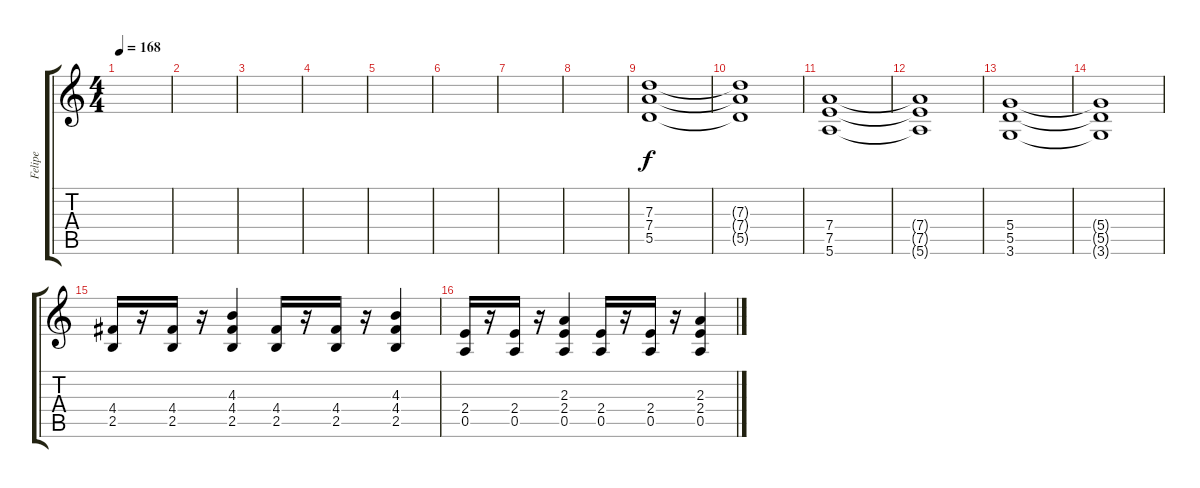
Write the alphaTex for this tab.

\track ("Felipe" "Felipe") {instrument distortionguitar}
\staff {score tabs}
\tuning (E4 B3 G3 D3 A2 E2) {hide}
\ts (4 4)
\tempo 168
\clef g2
\ks c
|
|
|
|
|
|
|
|
(7.3 7.4 5.5).1 |
(7.3{t} 7.4{t} 5.5{t}).1 |
(7.4 7.5 5.6).1 |
(7.4{t} 7.5{t} 5.6{t}).1 |
(5.4 5.5 3.6).1 |
(5.4{t} 5.5{t} 3.6{t}).1 |
(4.4 2.5).16 r.16 (4.4 2.5).16 r.16 (4.3 4.4 2.5).4 (4.4 2.5).16 r.16 (4.4 2.5).16 r.16 (4.3 4.4 2.5).4 |
(2.4 0.5).16 r.16 (2.4 0.5).16 r.16 (2.3 2.4 0.5).4 (2.4 0.5).16 r.16 (2.4 0.5).16 r.16 (2.3 2.4 0.5).4
